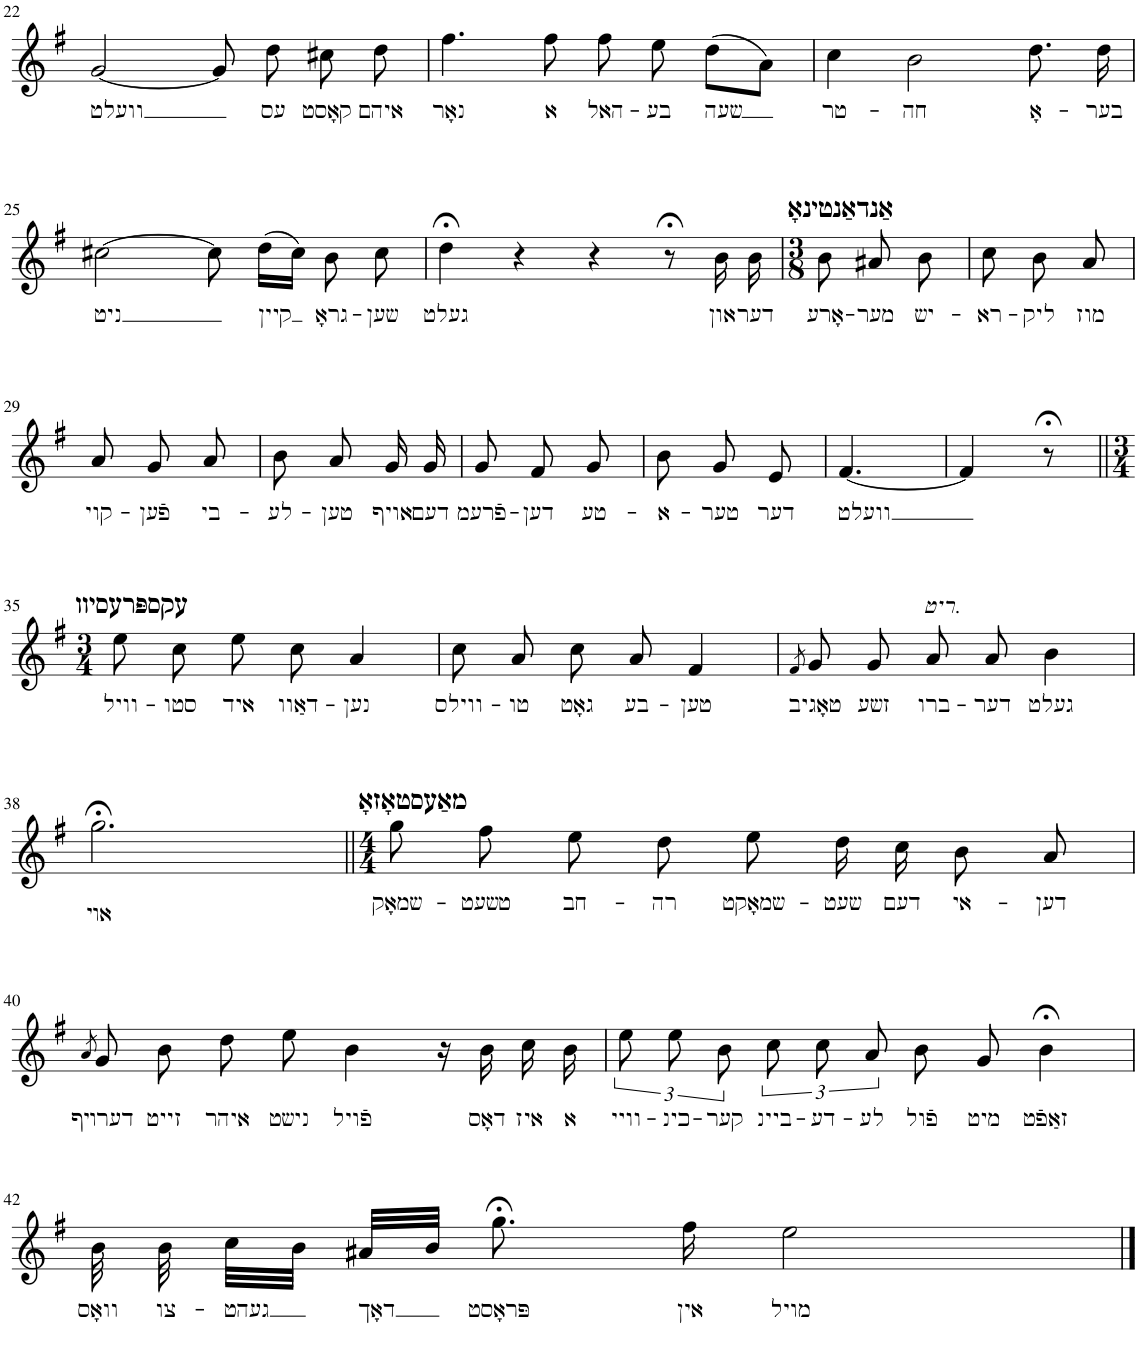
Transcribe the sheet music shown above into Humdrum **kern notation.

**kern	**text
*part1	*part1
*staff1	*staff1
*I"Piano	*
*I'Pno.	*
!!LO:PB:g=z
*clefG2	*
*k[f#]	*
*M4/4	*
=22	=22
!	!LO:LY:b
[2g/	וועלט
8g/]	.
!	!LO:LY:b
8dd\	עס
!	!LO:LY:b
8cc#X\	קאָסט
!	!LO:LY:b
8dd\	איהם
=23	=23
!	!LO:LY:b
4.ff#\	נאָר
!	!LO:LY:b
8ff#\	א
!	!LO:LY:b
8ff#\	האל-
!	!LO:LY:b
8ee\	-בע
!	!LO:LY:b
(8dd\L	שעה
8a\J)	.
=24	=24
!	!LO:LY:b
4cc\	טר-
!	!LO:LY:b
2b\	-חה
!	!LO:LY:b
8.dd\	אָ-
!	!LO:LY:b
16dd\	-בער
!!LO:LB:g=z
=25	=25
!	!LO:LY:b
[2cc#X\	ניט
8cc#\]	.
!	!LO:LY:b
(16dd\LL	קיין
16cc#\JJ)	.
!	!LO:LY:b
8b\	גראָ-
!	!LO:LY:b
8cc#\	-שען
=26	=26
!	!LO:LY:b
4dd;<\	געלט
4r	.
4r	.
8r;<	.
!	!LO:LY:b
16b\	און
!	!LO:LY:b
16b\	דער
=27	=27
*M3/8	*
!LO:TX:a:B:t=אַנדאַנטינאָ	!
!	!LO:LY:b
8b\	אָרע-
!	!LO:LY:b
8a#X/	-מער
!	!LO:LY:b
8b\	יש-
=28	=28
!	!LO:LY:b
8cc\	-רא-
!	!LO:LY:b
8b\	-ליק
!	!LO:LY:b
8a/	מוז
!!LO:LB:g=z
=29	=29
!	!LO:LY:b
8a/	קוי-
!	!LO:LY:b
8g/	-פֿען
!	!LO:LY:b
8a/	בי-
=30	=30
!	!LO:LY:b
8b\	-לע-
!	!LO:LY:b
8a/	-טען
!	!LO:LY:b
16g/	אויף
!	!LO:LY:b
16g/	דעם
=31	=31
!	!LO:LY:b
8g/	פֿרעמ-
!	!LO:LY:b
8f#/	-דען
!	!LO:LY:b
8g/	טע-
=32	=32
!	!LO:LY:b
8b\	-א-
!	!LO:LY:b
8g/	-טער
!	!LO:LY:b
8e/	דער
=33	=33
!	!LO:LY:b
[4.f#/	וועלט
=34	=34
4f#/]	.
8r;<	.
!!LO:LB:g=z
=35||	=35||
*M3/4	*
!LO:TX:a:B:t=עקספּרעסיװ	!
!	!LO:LY:b
8ee\	וויל-
!	!LO:LY:b
8cc\	-סטו
!	!LO:LY:b
8ee\	איד
!	!LO:LY:b
8cc\	דאַוו-
!	!LO:LY:b
4a/	-נען
=36	=36
!	!LO:LY:b
8cc\	ווילס-
!	!LO:LY:b
8a/	-טו
!	!LO:LY:b
8cc\	גאָט
!	!LO:LY:b
8a/	בע-
!	!LO:LY:b
4f#/	-טען
=37	=37
8qf#/	.
!	!LO:LY:b
8g/	טאָגיב
!	!LO:LY:b
8g/	זשע
!LO:TX:a:i:t=.ריט	!
!	!LO:LY:b
8a/	ברו-
!	!LO:LY:b
8a/	-דער
!	!LO:LY:b
4b\	געלט
!!LO:LB:g=z
=38	=38
!	!LO:LY:b
2.gg;<\	אױ
=39||	=39||
*M4/4	*
!LO:TX:a:B:t=מאַעסטאָזאָ	!
!	!LO:LY:b
8gg\	שמאָק-
!	!LO:LY:b
8ff#\	-טשעט
!	!LO:LY:b
8ee\	חב-
!	!LO:LY:b
8dd\	-רה
!	!LO:LY:b
8ee\	שמאָקט-
!	!LO:LY:b
16dd\	-שעט
!	!LO:LY:b
16cc\	דעם
!	!LO:LY:b
8b\	אי-
!	!LO:LY:b
8a/	-דען
!!LO:LB:g=z
=40	=40
8qa/	.
!	!LO:LY:b
8g/	דערױף
!	!LO:LY:b
8b\	זייט
!	!LO:LY:b
8dd\	איהר
!	!LO:LY:b
8ee\	נישט
!	!LO:LY:b
4b\	פֿויל
16r	.
!	!LO:LY:b
16b\	דאָס
!	!LO:LY:b
16cc\	איז
!	!LO:LY:b
16b\	א
=41	=41
!	!LO:LY:b
12ee\	וויי-
!	!LO:LY:b
12ee\	-כינ-
!	!LO:LY:b
12b\	-קער
!	!LO:LY:b
12cc\	ביינ-
!	!LO:LY:b
12cc\	-דע-
!	!LO:LY:b
12a/	-לע
!	!LO:LY:b
8b\	פֿול
!	!LO:LY:b
8g/	מיט
!	!LO:LY:b
4b;<\	זאַפֿט
!!LO:LB:g=z
=42	=42
!	!LO:LY:b
32b\	וואָס
!	!LO:LY:b
32b\	צו-
!	!LO:LY:b
32cc\LLL	-געהט
32b\JJJ	.
!	!LO:LY:b
32a#X/LLL	דאָך
32b/JJJ	.
!	!LO:LY:b
8.gg;<\	פּראָסט
!	!LO:LY:b
16ff#\	אין
!	!LO:LY:b
2ee\	מויל
==	==
*-	*-
